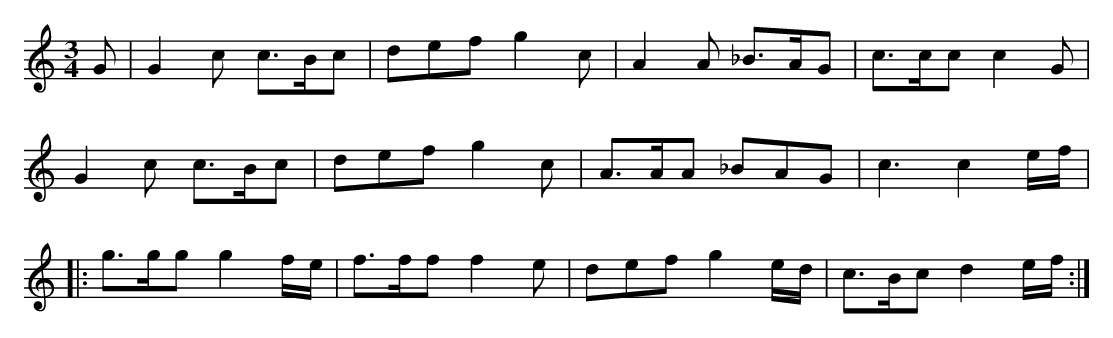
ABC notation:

X:1
M:3/4
K:C
G|G2c c>Bc|def g2c|A2A _B>AG|c>cc c2G|
G2c c>Bc|def g2c|A>AA _BAG|c3 c2e/f/|
|:g>gg g2f/e/|f>ff f2e|def g2e/d/|c>Bc d2e/f/:|
